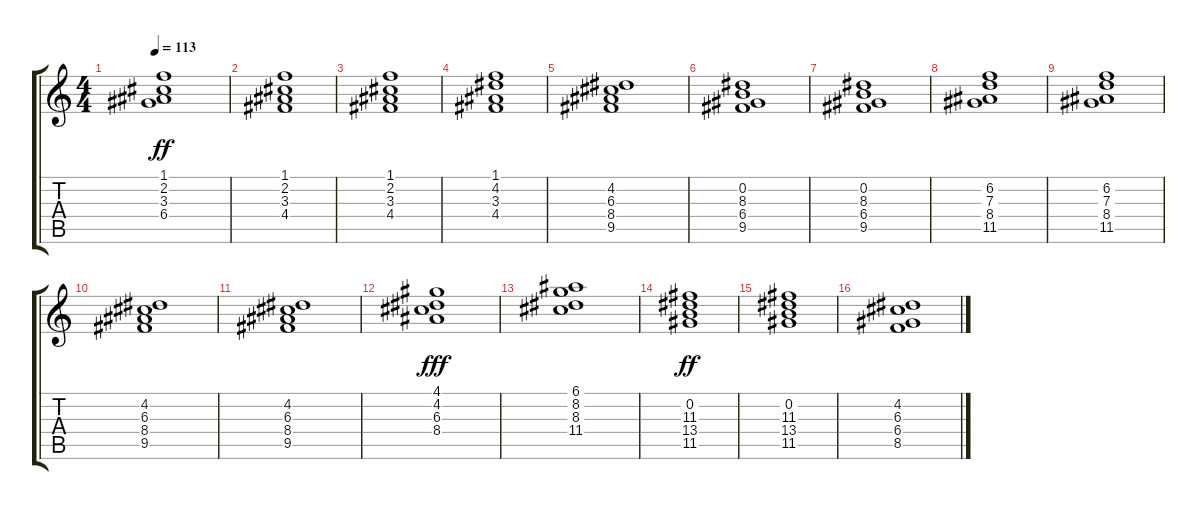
\track "" {instrument electricbassfinger}
\staff {score tabs}
\tuning (E4 B3 G3 D3 A2 E2) {hide}
\ts (4 4)
\tempo 113
\clef g2
\ks c
(1.1 2.2 3.3 6.4).1{dy ff} |
(1.1 2.2 3.3 4.4).1 |
(1.1 2.2 3.3 4.4).1 |
(1.1 4.2 3.3 4.4).1 |
(4.2 6.3 8.4 9.5).1 |
(0.2 8.3 6.4 9.5).1 |
(0.2 8.3 6.4 9.5).1 |
(6.2 7.3 8.4 11.5).1 |
(6.2 7.3 8.4 11.5).1 |
(4.2 6.3 8.4 9.5).1 |
(4.2 6.3 8.4 9.5).1 |
(4.1 4.2 6.3 8.4).1{dy fff} |
(6.1 8.2 8.3 11.4).1 |
(0.2 11.3 13.4 11.5).1{dy ff} |
(0.2 11.3 13.4 11.5).1 |
(4.2 6.3 6.4 8.5).1
